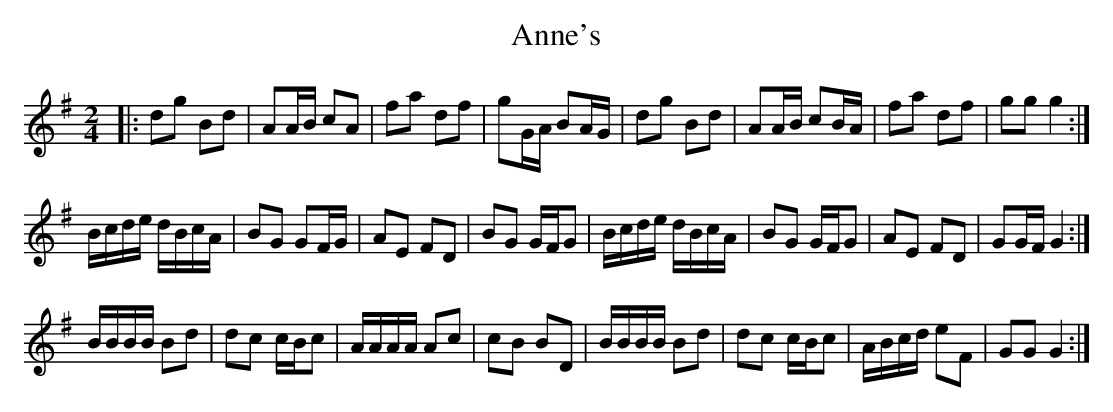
X:1
T: Anne's
M: 2/4
L: 1/8
K: Gmaj
|:dg Bd|AA/B/ cA|fa df|gG/A/ BA/G/|dg Bd|AA/B/ cB/A/|fa df|gg g2:|
B/c/d/e/ d/B/c/A/|BG GF/G/|AE FD|BG G/F/G|B/c/d/e/ d/B/c/A/|BG G/F/G|AE FD|GG/F/G2:|
B/B/B/B/ Bd|dc c/B/c|A/A/A/A/ Ac|cB BD|B/B/B/B/ Bd|dc c/B/c|A/B/c/d/ eF|GG G2:|
